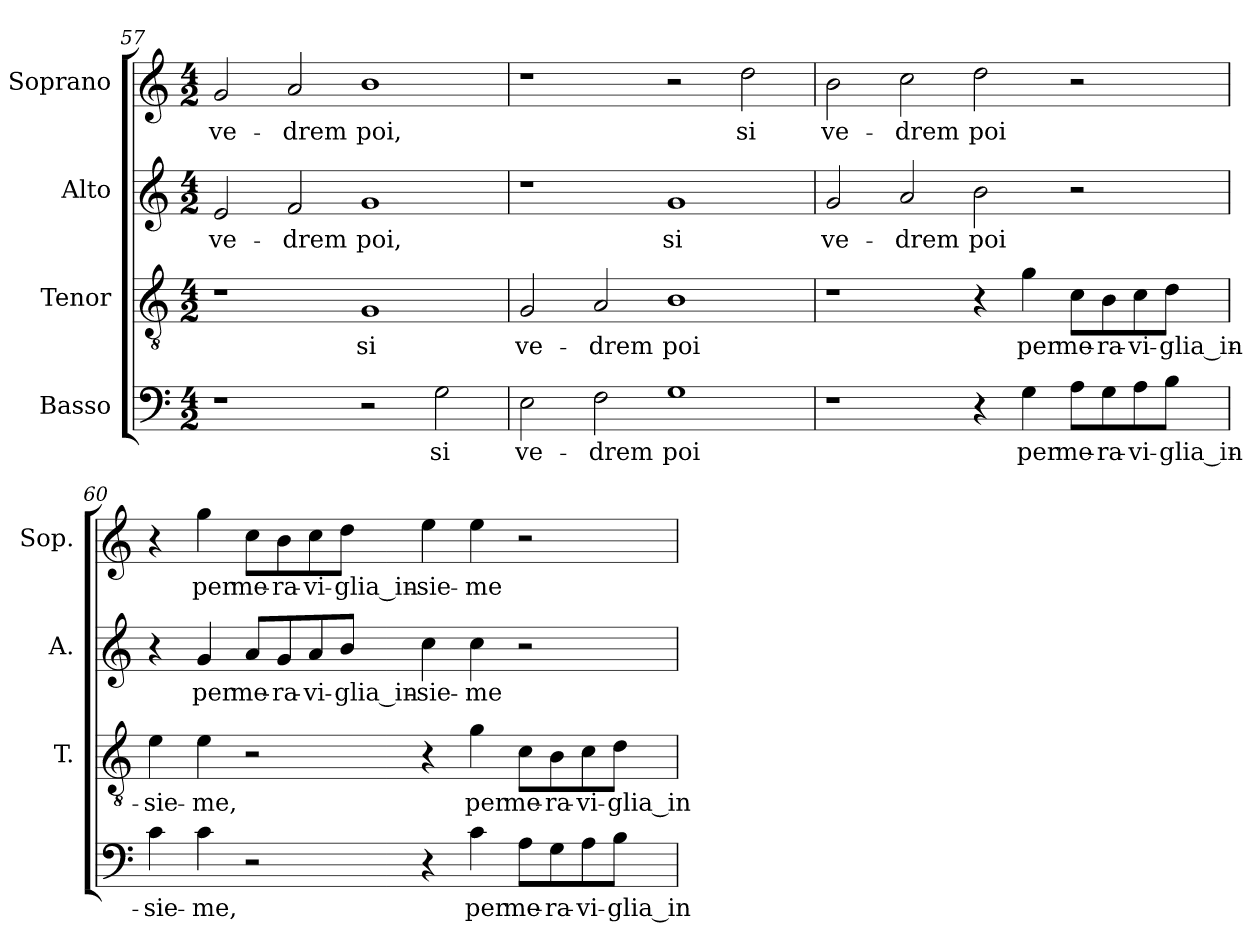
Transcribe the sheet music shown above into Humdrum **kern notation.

**kern	**text	**kern	**text	**kern	**text	**kern	**text
*part4	*part4	*part3	*part3	*part2	*part2	*part1	*part1
*staff4	*staff4	*staff3	*staff3	*staff2	*staff2	*staff1	*staff1
*I"Basso	*	*I"Tenor	*	*I"Alto	*	*I"Soprano	*
*	*	*I'T.	*	*I'A.	*	*I'Sop.	*
*clefF4	*	*clefGv2	*	*clefG2	*	*clefG2	*
*	*	*ITrd7c12	*	*	*	*	*
*k[]	*	*k[]	*	*k[]	*	*k[]	*
*C:	*	*C:	*	*C:	*	*C:	*
*M4/2	*	*M4/2	*	*M4/2	*	*M4/2	*
=57	=57	=57	=57	=57	=57	=57	=57
!	!	!	!	!	!LO:LY:b:color=#000000	!	!
!	!	!	!	!	!	!	!LO:LY:b:color=#000000
1r	.	1r	.	2ei/	ve-	2gi/	ve-
!	!	!	!	!	!LO:LY:b:color=#000000	!	!
!	!	!	!	!	!	!	!LO:LY:b:color=#000000
.	.	.	.	2fi/	-drem	2ai/	-drem
!	!	!	!LO:LY:b:color=#000000	!	!	!	!
!	!	!	!	!	!LO:LY:b:color=#000000	!	!
!	!	!	!	!	!	!	!LO:LY:b:color=#000000
2r	.	1GGi	si	1gi	poi,	1bi	poi,
!	!LO:LY:b:color=#000000	!	!	!	!	!	!
2Gi\	si	.	.	.	.	.	.
!!LO:LB:g=z
=58	=58	=58	=58	=58	=58	=58	=58
!	!LO:LY:b:color=#000000	!	!	!	!	!	!
!	!	!	!LO:LY:b:color=#000000	!	!	!	!
2Ei\	ve-	2GGi/	ve-	1r	.	1r	.
!	!LO:LY:b:color=#000000	!	!	!	!	!	!
!	!	!	!LO:LY:b:color=#000000	!	!	!	!
2Fi\	-drem	2AAi/	-drem	.	.	.	.
!	!LO:LY:b:color=#000000	!	!	!	!	!	!
!	!	!	!LO:LY:b:color=#000000	!	!	!	!
!	!	!	!	!	!LO:LY:b:color=#000000	!	!
1Gi	poi	1BBi	poi	1gi	si	2r	.
!	!	!	!	!	!	!	!LO:LY:b:color=#000000
.	.	.	.	.	.	2ddi\	si
=59	=59	=59	=59	=59	=59	=59	=59
!	!	!	!	!	!LO:LY:b:color=#000000	!	!
!	!	!	!	!	!	!	!LO:LY:b:color=#000000
1r	.	1r	.	2gi/	ve-	2bi\	ve-
!	!	!	!	!	!LO:LY:b:color=#000000	!	!
!	!	!	!	!	!	!	!LO:LY:b:color=#000000
.	.	.	.	2ai/	-drem	2cci\	-drem
!	!	!	!	!	!LO:LY:b:color=#000000	!	!
!	!	!	!	!	!	!	!LO:LY:b:color=#000000
4r	.	4r	.	2bi\	poi	2ddi\	poi
!	!LO:LY:b:color=#000000	!	!	!	!	!	!
!	!	!	!LO:LY:b:color=#000000	!	!	!	!
4Gi\	per	4Gi\	per	.	.	.	.
!	!LO:LY:b:color=#000000	!	!	!	!	!	!
!	!	!	!LO:LY:b:color=#000000	!	!	!	!
8Ai\L	me-	8Ci\L	me-	2r	.	2r	.
!	!LO:LY:b:color=#000000	!	!	!	!	!	!
!	!	!	!LO:LY:b:color=#000000	!	!	!	!
8Gi\	-ra-	8BBi\	-ra-	.	.	.	.
!	!LO:LY:b:color=#000000	!	!	!	!	!	!
!	!	!	!LO:LY:b:color=#000000	!	!	!	!
8Ai\	-vi-	8Ci\	-vi-	.	.	.	.
!	!LO:LY:b:color=#000000	!	!	!	!	!	!
!	!	!	!LO:LY:b:color=#000000	!	!	!	!
8Bi\J	-glia_in-	8Di\J	-glia_in-	.	.	.	.
=60	=60	=60	=60	=60	=60	=60	=60
!	!LO:LY:b:color=#000000	!	!	!	!	!	!
!	!	!	!LO:LY:b:color=#000000	!	!	!	!
4ci\	-sie-	4Ei\	-sie-	4r	.	4r	.
!	!LO:LY:b:color=#000000	!	!	!	!	!	!
!	!	!	!LO:LY:b:color=#000000	!	!	!	!
!	!	!	!	!	!LO:LY:b:color=#000000	!	!
!	!	!	!	!	!	!	!LO:LY:b:color=#000000
4ci\	-me,	4Ei\	-me,	4gi/	per	4ggi\	per
!	!	!	!	!	!LO:LY:b:color=#000000	!	!
!	!	!	!	!	!	!	!LO:LY:b:color=#000000
2r	.	2r	.	8ai/L	me-	8cci\L	me-
!	!	!	!	!	!LO:LY:b:color=#000000	!	!
!	!	!	!	!	!	!	!LO:LY:b:color=#000000
.	.	.	.	8gi/	-ra-	8bi\	-ra-
!	!	!	!	!	!LO:LY:b:color=#000000	!	!
!	!	!	!	!	!	!	!LO:LY:b:color=#000000
.	.	.	.	8ai/	-vi-	8cci\	-vi-
!	!	!	!	!	!LO:LY:b:color=#000000	!	!
!	!	!	!	!	!	!	!LO:LY:b:color=#000000
.	.	.	.	8bi/J	-glia_in-	8ddi\J	-glia_in-
!	!	!	!	!	!LO:LY:b:color=#000000	!	!
!	!	!	!	!	!	!	!LO:LY:b:color=#000000
4r	.	4r	.	4cci\	-sie-	4eei\	-sie-
!	!LO:LY:b:color=#000000	!	!	!	!	!	!
!	!	!	!LO:LY:b:color=#000000	!	!	!	!
!	!	!	!	!	!LO:LY:b:color=#000000	!	!
!	!	!	!	!	!	!	!LO:LY:b:color=#000000
4ci\	per	4Gi\	per	4cci\	-me	4eei\	-me
!	!LO:LY:b:color=#000000	!	!	!	!	!	!
!	!	!	!LO:LY:b:color=#000000	!	!	!	!
8Ai\L	me-	8Ci\L	me-	2r	.	2r	.
!	!LO:LY:b:color=#000000	!	!	!	!	!	!
!	!	!	!LO:LY:b:color=#000000	!	!	!	!
8Gi\	-ra-	8BBi\	-ra-	.	.	.	.
!	!LO:LY:b:color=#000000	!	!	!	!	!	!
!	!	!	!LO:LY:b:color=#000000	!	!	!	!
8Ai\	-vi-	8Ci\	-vi-	.	.	.	.
!	!LO:LY:b:color=#000000	!	!	!	!	!	!
!	!	!	!LO:LY:b:color=#000000	!	!	!	!
8Bi\J	-glia_in-	8Di\J	-glia_in-	.	.	.	.
=	=	=	=	=	=	=	=
*-	*-	*-	*-	*-	*-	*-	*-
